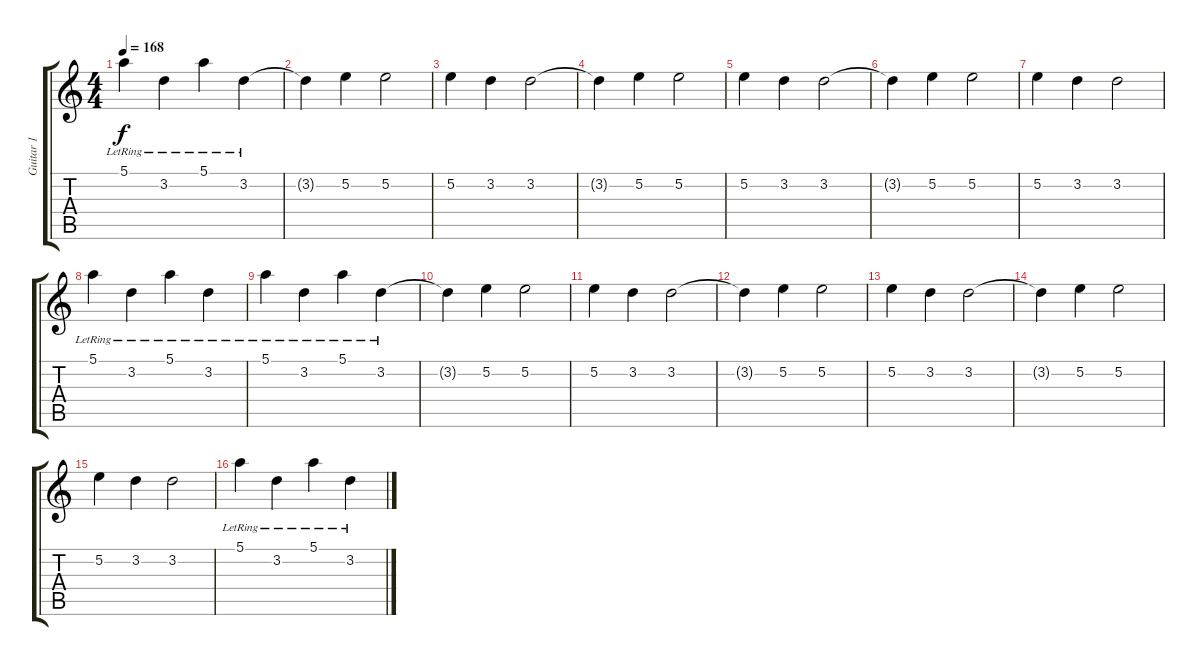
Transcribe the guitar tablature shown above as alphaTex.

\track ("Guitar 1" "Guitar 1") {instrument electricguitarjazz}
\staff {score tabs}
\tuning (E4 B3 G3 D3 A2 E2) {hide}
\ts (4 4)
\tempo 168
\clef g2
\ks c
5.1{lr}.4{dy f} 3.2{lr}.4 5.1{lr}.4 3.2{lr}.4 |
3.2{t}.4 5.2.4 5.2.2 |
5.2.4 3.2.4 3.2.2 |
3.2{t}.4 5.2.4 5.2.2 |
5.2.4 3.2.4 3.2.2 |
3.2{t}.4 5.2.4 5.2.2 |
5.2.4 3.2.4 3.2.2 |
5.1{lr}.4 3.2{lr}.4 5.1{lr}.4 3.2{lr}.4 |
5.1{lr}.4 3.2{lr}.4 5.1{lr}.4 3.2{lr}.4 |
3.2{t}.4 5.2.4 5.2.2 |
5.2.4 3.2.4 3.2.2 |
3.2{t}.4 5.2.4 5.2.2 |
5.2.4 3.2.4 3.2.2 |
3.2{t}.4 5.2.4 5.2.2 |
5.2.4 3.2.4 3.2.2 |
5.1{lr}.4 3.2{lr}.4 5.1{lr}.4 3.2{lr}.4
